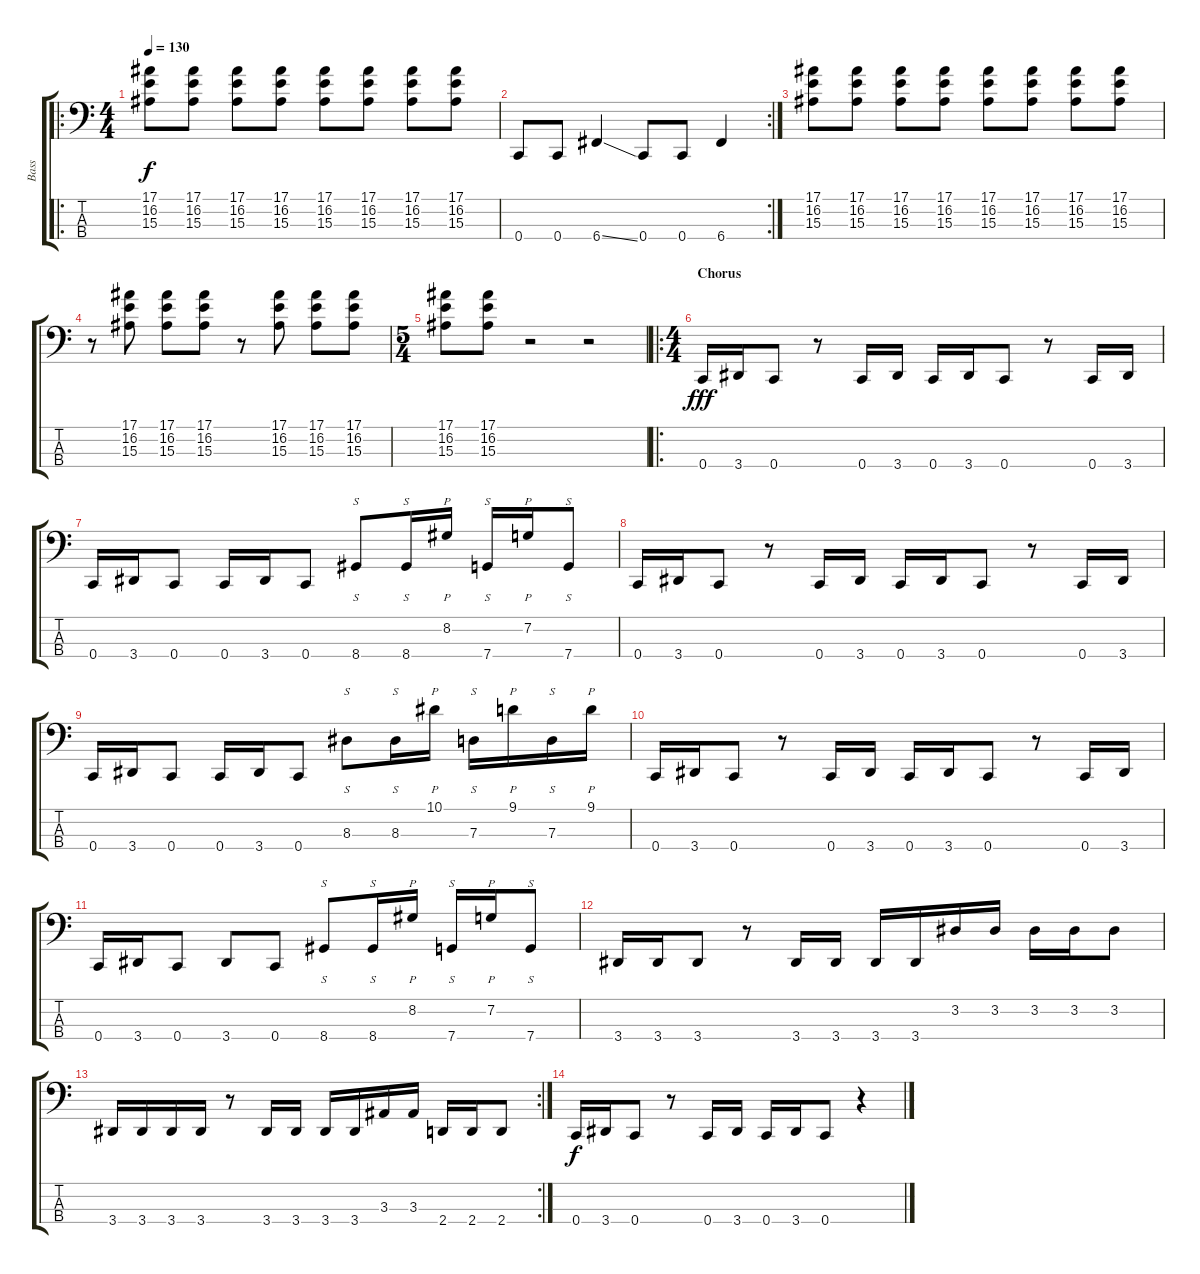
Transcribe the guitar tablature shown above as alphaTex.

\track ("Bass" "Bass") {instrument slapbass1}
\staff {score tabs}
\tuning (F2 C2 G1 C1) {hide}
\ro
\ts (4 4)
\tempo 130
\clef f4
\ks c
(17.1 16.2 15.3).8{dy f} (17.1 16.2 15.3).8 (17.1 16.2 15.3).8 (17.1 16.2 15.3).8 (17.1 16.2 15.3).8 (17.1 16.2 15.3).8 (17.1 16.2 15.3).8 (17.1 16.2 15.3).8 |
\rc 2
0.4.8 0.4.8 6.4{ss}.4 0.4.8 0.4.8 6.4.4 |
(17.1 16.2 15.3).8 (17.1 16.2 15.3).8 (17.1 16.2 15.3).8 (17.1 16.2 15.3).8 (17.1 16.2 15.3).8 (17.1 16.2 15.3).8 (17.1 16.2 15.3).8 (17.1 16.2 15.3).8 |
r.8 (17.1 16.2 15.3).8 (17.1 16.2 15.3).8 (17.1 16.2 15.3).8 r.8 (17.1 16.2 15.3).8 (17.1 16.2 15.3).8 (17.1 16.2 15.3).8 |
\ts (5 4)
(17.1 16.2 15.3).8 (17.1 16.2 15.3).8 r.2 r.2 |
\ro
\ts (4 4)
\section ("" "Chorus")
0.4.16{dy fff} 3.4.16 0.4.8 r.8 0.4.16 3.4.16 0.4.16 3.4.16 0.4.8 r.8 0.4.16 3.4.16 |
0.4.16 3.4.16 0.4.8 0.4.16 3.4.16 0.4.8 8.4.8{s} 8.4.16{s} 8.2.16{p} 7.4.16{s} 7.2.16{p} 7.4.8{s} |
0.4.16 3.4.16 0.4.8 r.8 0.4.16 3.4.16 0.4.16 3.4.16 0.4.8 r.8 0.4.16 3.4.16 |
0.4.16 3.4.16 0.4.8 0.4.16 3.4.16 0.4.8 8.3.8{s} 8.3.16{s} 10.1.16{p} 7.3.16{s} 9.1.16{p} 7.3.16{s} 9.1.16{p} |
0.4.16 3.4.16 0.4.8 r.8 0.4.16 3.4.16 0.4.16 3.4.16 0.4.8 r.8 0.4.16 3.4.16 |
0.4.16 3.4.16 0.4.8 3.4.8 0.4.8 8.4.8{s} 8.4.16{s} 8.2.16{p} 7.4.16{s} 7.2.16{p} 7.4.8{s} |
3.4.16 3.4.16 3.4.8 r.8 3.4.16 3.4.16 3.4.16 3.4.16 3.2.16 3.2.16 3.2.16 3.2.16 3.2.8 |
\rc 2
3.4.16 3.4.16 3.4.16 3.4.16 r.8 3.4.16 3.4.16 3.4.16 3.4.16 3.3.16 3.3.16 2.4.16 2.4.16 2.4.8 |
0.4.16{dy f} 3.4.16 0.4.8 r.8 0.4.16 3.4.16 0.4.16 3.4.16 0.4.8 r.4
